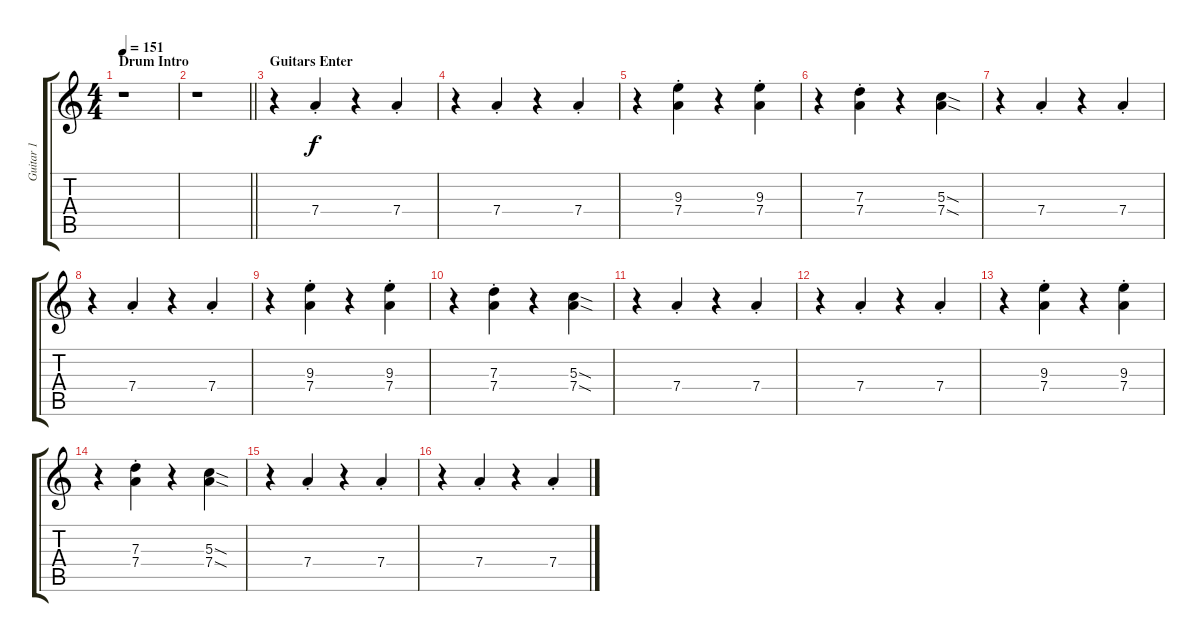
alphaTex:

\track ("Guitar 1" "Guitar 1") {instrument electricguitarclean}
\staff {score tabs}
\tuning (E4 B3 G3 D3 A2 E2) {hide}
\ts (4 4)
\section ("" "Drum Intro")
\tempo 151
\clef g2
\ks c
r.1{dy f instrument electricguitarclean} |
\barLineRight lightlight
r.1 |
\section ("" "Guitars Enter")
r.4 7.4{st}.4 r.4 7.4{st}.4 |
r.4 7.4{st}.4 r.4 7.4{st}.4 |
r.4 (9.3{st} 7.4{st}).4 r.4 (9.3{st} 7.4{st}).4 |
r.4 (7.3{st} 7.4{st}).4 r.4 (5.3{sod} 7.4{sod}).4 |
r.4 7.4{st}.4 r.4 7.4{st}.4 |
r.4 7.4{st}.4 r.4 7.4{st}.4 |
r.4 (9.3{st} 7.4{st}).4 r.4 (9.3{st} 7.4{st}).4 |
r.4 (7.3{st} 7.4{st}).4 r.4 (5.3{sod} 7.4{sod}).4 |
r.4 7.4{st}.4 r.4 7.4{st}.4 |
r.4 7.4{st}.4 r.4 7.4{st}.4 |
r.4 (9.3{st} 7.4{st}).4 r.4 (9.3{st} 7.4{st}).4 |
r.4 (7.3{st} 7.4{st}).4 r.4 (5.3{sod} 7.4{sod}).4 |
r.4 7.4{st}.4 r.4 7.4{st}.4 |
r.4 7.4{st}.4 r.4 7.4{st}.4
